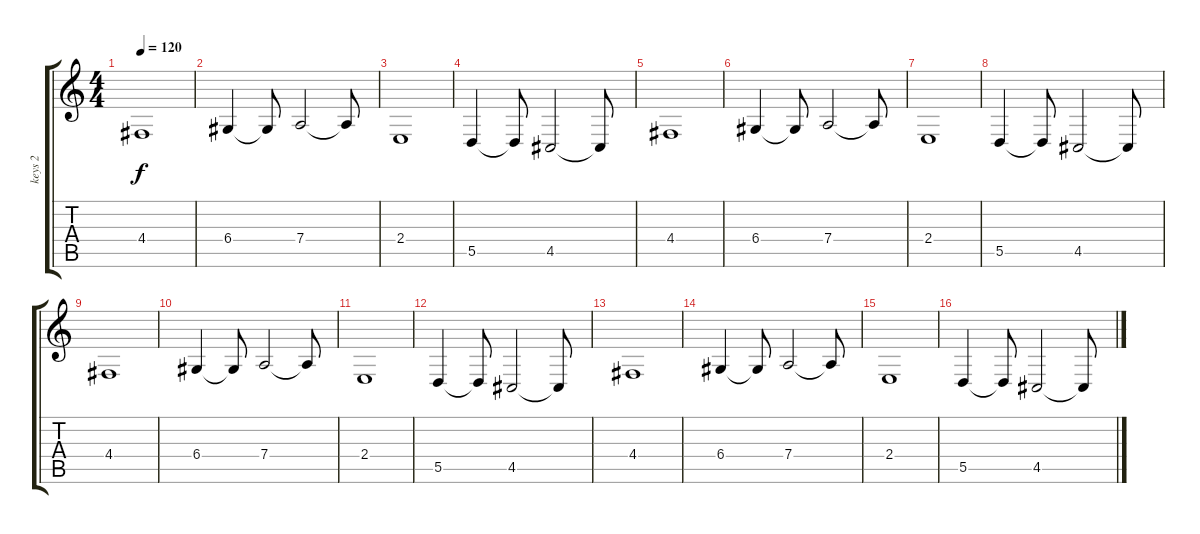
\track ("keys 2" "keys 2") {instrument synthstrings2}
\staff {score tabs}
\tuning (E4 B3 G3 D3 A2 E2) {hide}
\ts (4 4)
\tempo 120
\clef g2
\ks c
4.4.1{dy f instrument synthstrings2} |
6.4.4 6.4{t}.8 7.4.2 7.4{t}.8 |
2.4.1 |
5.5.4 5.5{t}.8 4.5.2 4.5{t}.8 |
4.4.1 |
6.4.4 6.4{t}.8 7.4.2 7.4{t}.8 |
2.4.1 |
5.5.4 5.5{t}.8 4.5.2 4.5{t}.8 |
4.4.1 |
6.4.4 6.4{t}.8 7.4.2 7.4{t}.8 |
2.4.1 |
5.5.4 5.5{t}.8 4.5.2 4.5{t}.8 |
4.4.1 |
6.4.4 6.4{t}.8 7.4.2 7.4{t}.8 |
2.4.1 |
5.5.4 5.5{t}.8 4.5.2 4.5{t}.8
